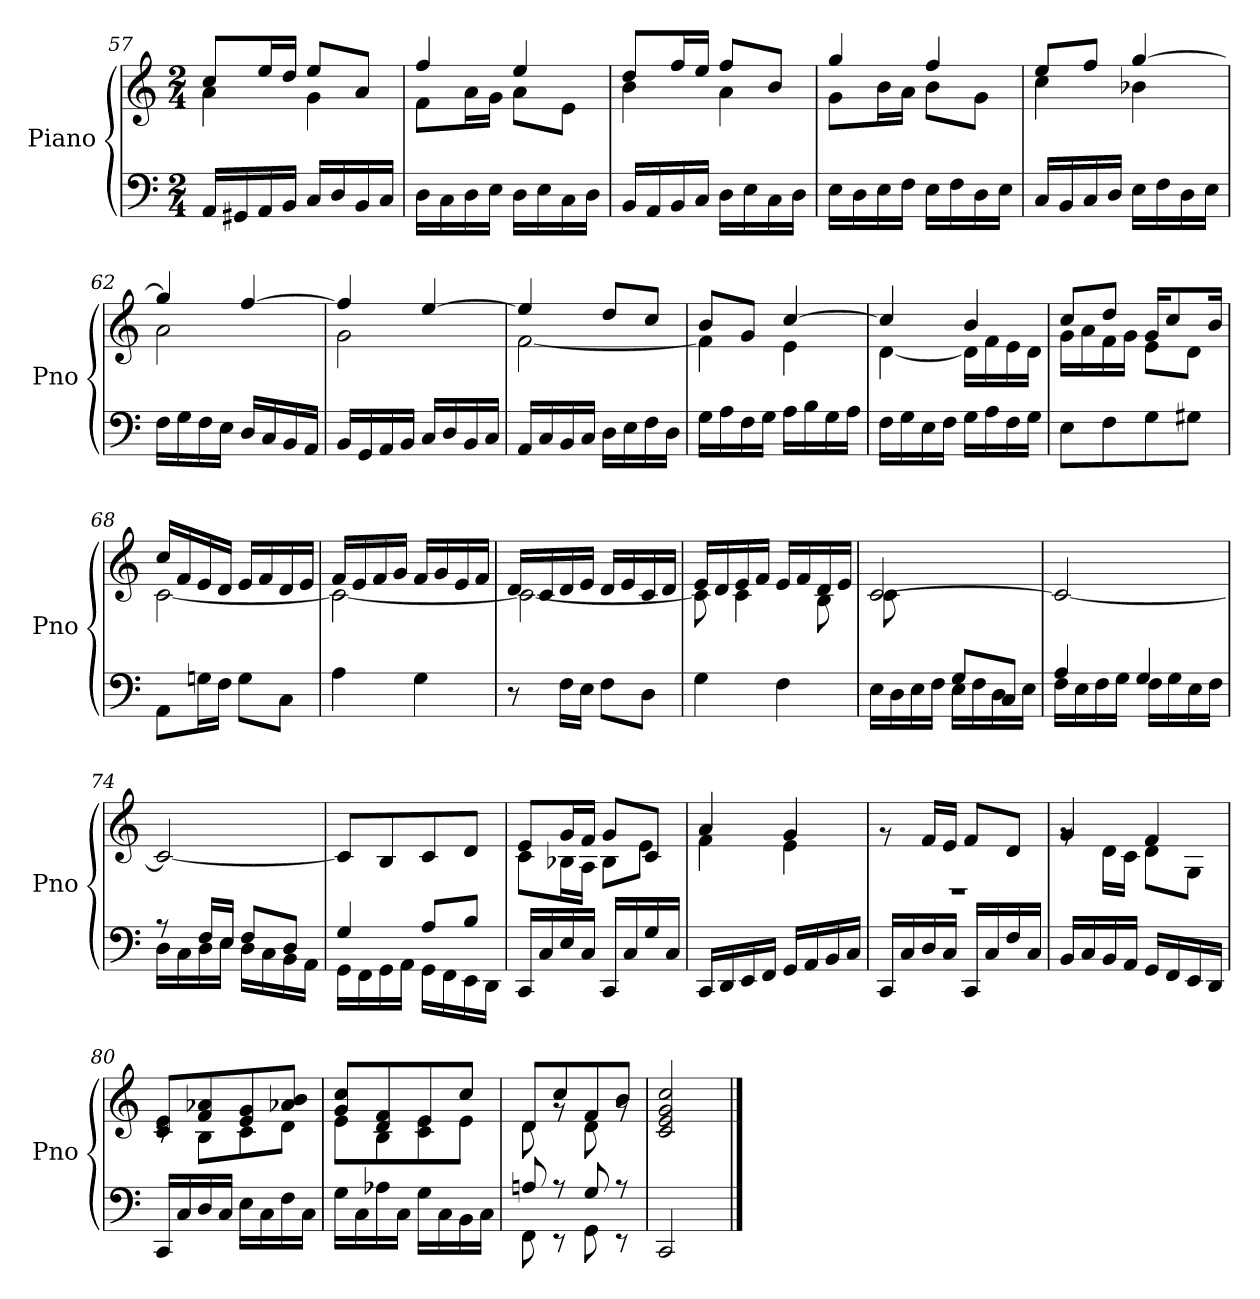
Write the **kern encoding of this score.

**kern	**kern
*part1	*part1
*staff2	*staff1
*I"Piano	*
*I'Pno	*
!!LO:LB:g=z
*clefF4	*clefG2
*k[]	*k[]
*M2/4	*M2/4
=57	=57
*	*^
16AA/LL	8cc/L	4a\
16GG#X/	.	.
16AA/	16ee/L	.
16BB/JJ	16dd/JJ	.
16C/LL	8ee/L	4g\
16D/	.	.
16BB/	8a/J	.
16C/JJ	.	.
=58	=58	=58
16D\LL	4ff/	8f\L
16C\	.	.
16D\	.	16a\L
16E\JJ	.	16g\JJ
16D\LL	4ee/	8a\L
16E\	.	.
16C\	.	8e\J
16D\JJ	.	.
=59	=59	=59
16BB/LL	8dd/L	4b\
16AA/	.	.
16BB/	16ff/L	.
16C/JJ	16ee/JJ	.
16D\LL	8ff/L	4a\
16E\	.	.
16C\	8b/J	.
16D\JJ	.	.
=60	=60	=60
16E\LL	4gg/	8g\L
16D\	.	.
16E\	.	16b\L
16F\JJ	.	16a\JJ
16E\LL	4ff/	8b\L
16F\	.	.
16D\	.	8g\J
16E\JJ	.	.
=61	=61	=61
16C/LL	8ee/L	4cc\
16BB/	.	.
16C/	8ff/J	.
16D/JJ	.	.
16E\LL	[4gg/	4b-X\
16F\	.	.
16D\	.	.
16E\JJ	.	.
=62	=62	=62
16F\LL	4gg/]	2a\
16G\	.	.
16F\	.	.
16E\JJ	.	.
16D/LL	[4ff/	.
16C/	.	.
16BB/	.	.
16AA/JJ	.	.
!!LO:PB:g=z	!!
=63	=63	=63
16BB/LL	4ff/]	2g\
16GG/	.	.
16AA/	.	.
16BB/JJ	.	.
16C/LL	[4ee/	.
16D/	.	.
16BB/	.	.
16C/JJ	.	.
=64	=64	=64
16AA/LL	4ee/]	[2f\
16C/	.	.
16BB/	.	.
16C/JJ	.	.
16D\LL	8dd/L	.
16E\	.	.
16F\	8cc/J	.
16D\JJ	.	.
=65	=65	=65
16G\LL	8b/L	4f\]
16A\	.	.
16F\	8g/J	.
16G\JJ	.	.
16A\LL	[4cc/	4e\
16B\	.	.
16G\	.	.
16A\JJ	.	.
=66	=66	=66
16F\LL	4cc/]	[4d\
16G\	.	.
16E\	.	.
16F\JJ	.	.
16G\LL	4b/	16d\LL]
16A\	.	16f\
16F\	.	16e\
16G\JJ	.	16d\JJ
=67	=67	=67
8E\L	8cc/L	16g\LL
.	.	16a\
8F\	8dd/J	16f\
.	.	16g\JJ
8G\	16g/KL	8e\L
.	8cc/	.
8G#X\J	.	8d\J
.	16b/Jk	.
=68	=68	=68
8AA\L	16cc/LL	[2c\
.	16f/	.
16Gn\L	16e/	.
16F\JJ	16d/JJ	.
8G\L	16e/LL	.
.	16f/	.
8C\J	16d/	.
.	16e/JJ	.
!!LO:LB:g=z	!!
=69	=69	=69
4A\	16f/LL	2c\_
.	16e/	.
.	16f/	.
.	16g/JJ	.
4G\	16f/LL	.
.	16g/	.
.	16e/	.
.	16f/JJ	.
=70	=70	=70
8r	16d/LL	2c\_
.	16c/	.
16F\LL	16d/	.
16E\JJ	16e/JJ	.
8F\L	16d/LL	.
.	16e/	.
8D\J	16c/	.
.	16d/JJ	.
=71	=71	=71
4G\	16e/LL	8c\]
.	16d/	.
.	16e/	4c\
.	16f/JJ	.
4F\	16e/LL	.
.	16f/	.
.	16d/	8B\
.	16e/JJ	.
=72	=72	=72
*^	*	*
8ryy	16E\LL	[2c/	8c\L
.	16D\	.	.
16G/L	16E\	.	4.ryy
16F/JJ	16F\JJ	.	.
8G/L	16E\LL	.	.
.	16F\	.	.
8C/J	16D\	.	.
.	16E\JJ	.	.
*	*	*v	*v
=73	=73	=73
4A/	16F\LL	2c/_
.	16E\	.
.	16F\	.
.	16G\JJ	.
4G/	16F\LL	.
.	16G\	.
.	16E\	.
.	16F\JJ	.
=74	=74	=74
8r	16D\LL	2c/_
.	16C\	.
16F/LL	16D\	.
16E/JJ	16E\JJ	.
8F/L	16D\LL	.
.	16C\	.
8D/J	16BB\	.
.	16AA\JJ	.
!!LO:LB:g=z
=75	=75	=75
4G/	16GG\LL	8c/L]
.	16FF\	.
.	16GG\	8B/
.	16AA\JJ	.
8A/L	16GG\LL	8c/
.	16FF\	.
8B/J	16EE\	8d/J
.	16DD\JJ	.
*v	*v	*
=76	=76
*	*^
16CC/LL	8e/L	8c\L
16C/	.	.
16E/	16g/L	16B-X\L
16C/JJ	16f/JJ	16A\JJ
16CC/LL	8g/L	8B-\L
16C/	.	.
16G/	8c/J	8e\J
16C/JJ	.	.
=77	=77	=77
16CC/LL	4a/	4f\
16DD/	.	.
16EE/	.	.
16FF/JJ	.	.
16GG/LL	4g/	4e\
16AA/	.	.
16BB/	.	.
16C/JJ	.	.
=78	=78	=78
16CC/LL	2rD	8rg
16C/	.	.
16D/	.	16f/LL
16C/JJ	.	16e/JJ
16CC/LL	.	8f/L
16C/	.	.
16F/	.	8d/J
16C/JJ	.	.
=79	=79	=79
16BB/LL	4g/	8rg
16C/	.	.
16BB/	.	16d\LL
16AA/JJ	.	16c\JJ
16GG/LL	4f/	8d\L
16FF/	.	.
16EE/	.	8G\J
16DD/JJ	.	.
!!LO:LB:g=z	!!
=80	=80	=80
16CC/LL	8c/ 8e/L	8rc
16C/	.	.
16D/	8f/ 8a-X/	8B\L
16C/JJ	.	.
16E\LL	8e/ 8g/	8c\
16C\	.	.
16F\	8a-X/ 8b/J	8d\J
16C\JJ	.	.
=81	=81	=81
16G\LL	8g/ 8cc/L	8e\L
16C\	.	.
16A-X\	8d/ 8f/	8B\
16C\JJ	.	.
16G\LL	8e/	8c\ 8e\
16C\	.	.
16BB\	8cc/J	8e\J
16C\JJ	.	.
=82	=82	=82
*^	*	*
8An/	8FF\	8d/L	8d\
8r	8r	8cc/	8rg
8G/	8GG\	8f/	8d\
8r	8r	8b/J	8rg
*v	*v	*	*
*	*v	*v
=83	=83
2CC/	2c/ 2e/ 2g/ 2cc/
==	==
*-	*-
